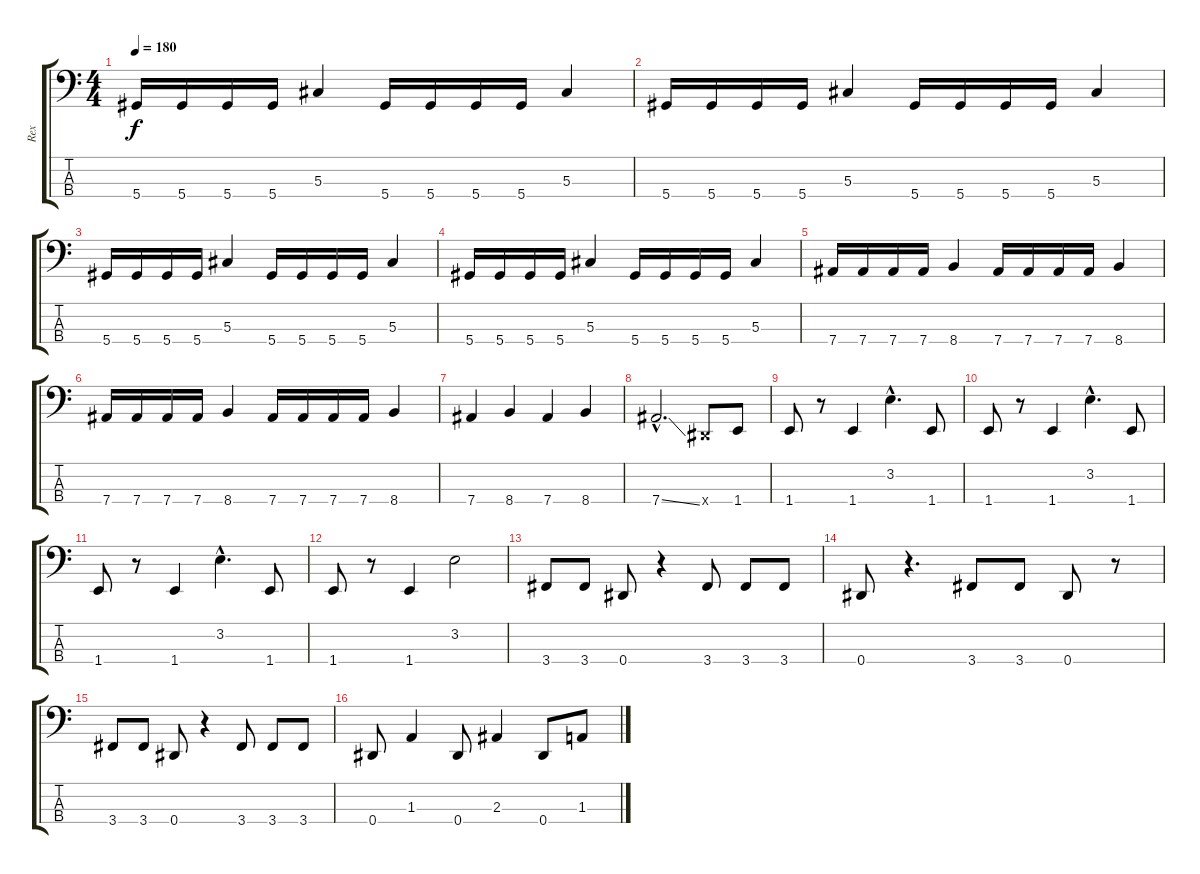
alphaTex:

\track ("Rex" "Rex") {instrument electricbasspick}
\staff {score tabs}
\tuning (Gb2 Db2 Ab1 Eb1) {hide}
\ts (4 4)
\tempo 180
\clef f4
\ks c
5.4.16{dy f} 5.4.16 5.4.16 5.4.16 5.3.4 5.4.16 5.4.16 5.4.16 5.4.16 5.3.4 |
5.4.16 5.4.16 5.4.16 5.4.16 5.3.4 5.4.16 5.4.16 5.4.16 5.4.16 5.3.4 |
5.4.16 5.4.16 5.4.16 5.4.16 5.3.4 5.4.16 5.4.16 5.4.16 5.4.16 5.3.4 |
5.4.16 5.4.16 5.4.16 5.4.16 5.3.4 5.4.16 5.4.16 5.4.16 5.4.16 5.3.4 |
7.4.16 7.4.16 7.4.16 7.4.16 8.4.4 7.4.16 7.4.16 7.4.16 7.4.16 8.4.4 |
7.4.16 7.4.16 7.4.16 7.4.16 8.4.4 7.4.16 7.4.16 7.4.16 7.4.16 8.4.4 |
7.4.4 8.4.4 7.4.4 8.4.4 |
7.4{ss hac}.2{d} 0.4{x}.8 1.4.8 |
1.4.8 r.8 1.4.4 3.2{hac}.4{d} 1.4.8 |
1.4.8 r.8 1.4.4 3.2{hac}.4{d} 1.4.8 |
1.4.8 r.8 1.4.4 3.2{hac}.4{d} 1.4.8 |
1.4.8 r.8 1.4.4 3.2.2 |
3.4.8 3.4.8 0.4.8 r.4 3.4.8 3.4.8 3.4.8 |
0.4.8 r.4{d} 3.4.8 3.4.8 0.4.8 r.8 |
3.4.8 3.4.8 0.4.8 r.4 3.4.8 3.4.8 3.4.8 |
0.4.8 1.3.4 0.4.8 2.3.4 0.4.8 1.3.8
